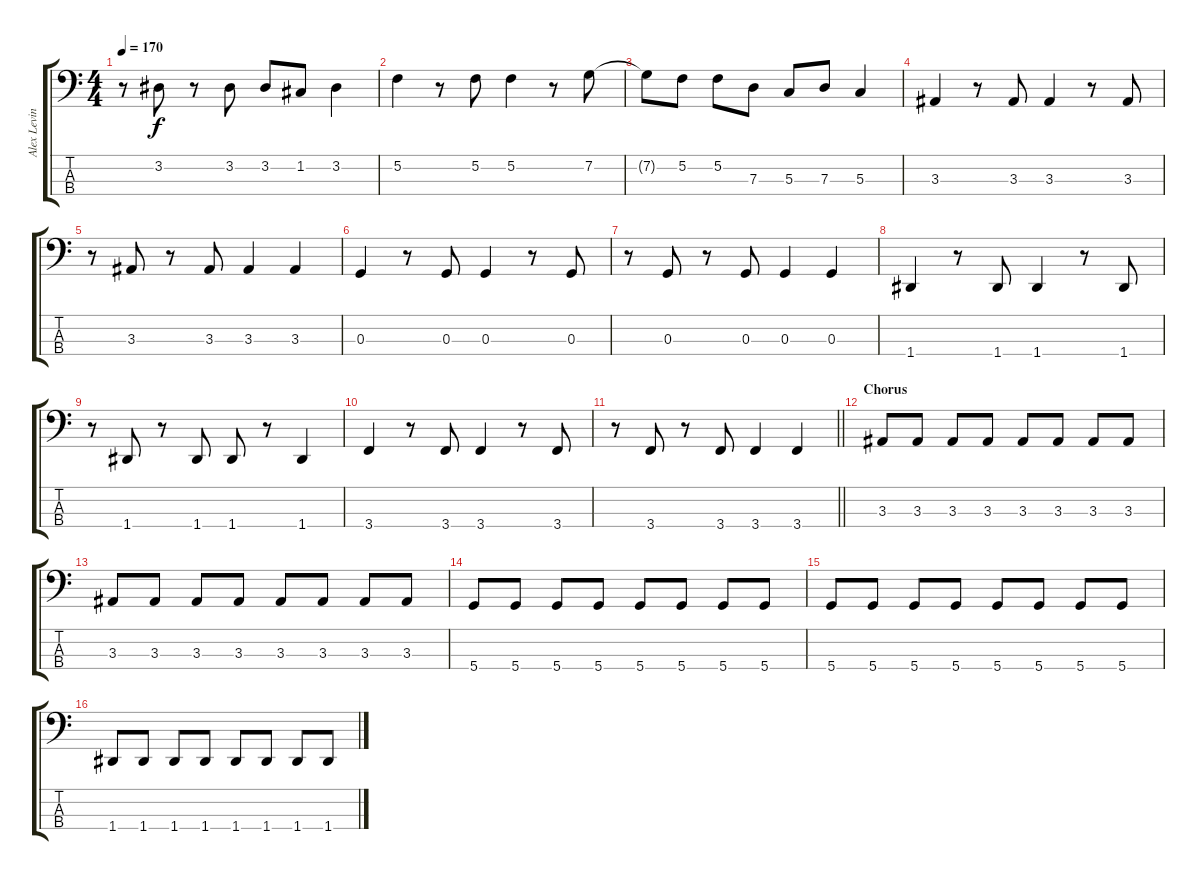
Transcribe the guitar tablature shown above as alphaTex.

\track ("Alex Levine" "Alex Levin") {instrument electricbasspick}
\staff {score tabs}
\tuning (F2 C2 G1 D1) {hide}
\ts (4 4)
\tempo 170
\clef f4
\ks c
r.8{dy f} 3.2.8 r.8 3.2.8 3.2.8 1.2.8 3.2.4 |
5.2.4 r.8 5.2.8 5.2.4 r.8 7.2.8 |
7.2{t}.8 5.2.8 5.2.8 7.3.8 5.3.8 7.3.8 5.3.4 |
3.3.4 r.8 3.3.8 3.3.4 r.8 3.3.8 |
r.8 3.3.8 r.8 3.3.8 3.3.4 3.3.4 |
0.3.4 r.8 0.3.8 0.3.4 r.8 0.3.8 |
r.8 0.3.8 r.8 0.3.8 0.3.4 0.3.4 |
1.4.4 r.8 1.4.8 1.4.4 r.8 1.4.8 |
r.8 1.4.8 r.8 1.4.8 1.4.8 r.8 1.4.4 |
3.4.4 r.8 3.4.8 3.4.4 r.8 3.4.8 |
\barLineRight lightlight
r.8 3.4.8 r.8 3.4.8 3.4.4 3.4.4 |
\section ("" "Chorus")
3.3.8 3.3.8 3.3.8 3.3.8 3.3.8 3.3.8 3.3.8 3.3.8 |
3.3.8 3.3.8 3.3.8 3.3.8 3.3.8 3.3.8 3.3.8 3.3.8 |
5.4.8 5.4.8 5.4.8 5.4.8 5.4.8 5.4.8 5.4.8 5.4.8 |
5.4.8 5.4.8 5.4.8 5.4.8 5.4.8 5.4.8 5.4.8 5.4.8 |
1.4.8 1.4.8 1.4.8 1.4.8 1.4.8 1.4.8 1.4.8 1.4.8
